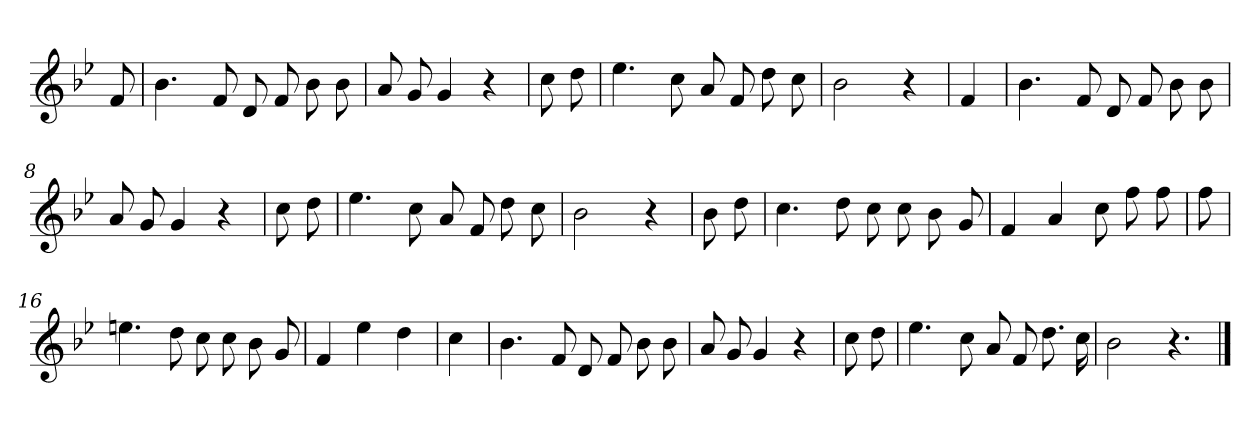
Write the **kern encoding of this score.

**kern
*part1
*staff1
*clefG2
*k[b-e-]
*B-:
=
8f
=1
4.b-
8f
8d
8f
8b-
8b-
=2
8a
8g
4g
4r
=3
8cc
8dd
=4
4.ee-
8cc
8a
8f
8dd
8cc
=5
2b-
4r
=6
4f
=7
4.b-
8f
8d
8f
8b-
8b-
=8
8a
8g
4g
4r
=9
8cc
8dd
=10
4.ee-
8cc
8a
8f
8dd
8cc
=11
2b-
4r
=12
8b-
8dd
=13
4.cc
8dd
8cc
8cc
8b-
8g
=14
4f
4a
8cc
8ff
8ff
=15
8ff
=16
4.een
8dd
8cc
8cc
8b-
8g
=17
4f
4ee-
4dd
=18
4cc
=19
4.b-
8f
8d
8f
8b-
8b-
=20
8a
8g
4g
4r
=21
8cc
8dd
=22
4.ee-
8cc
8a
8f
8.dd
16cc
=23
2b-
4.r
==
*-
